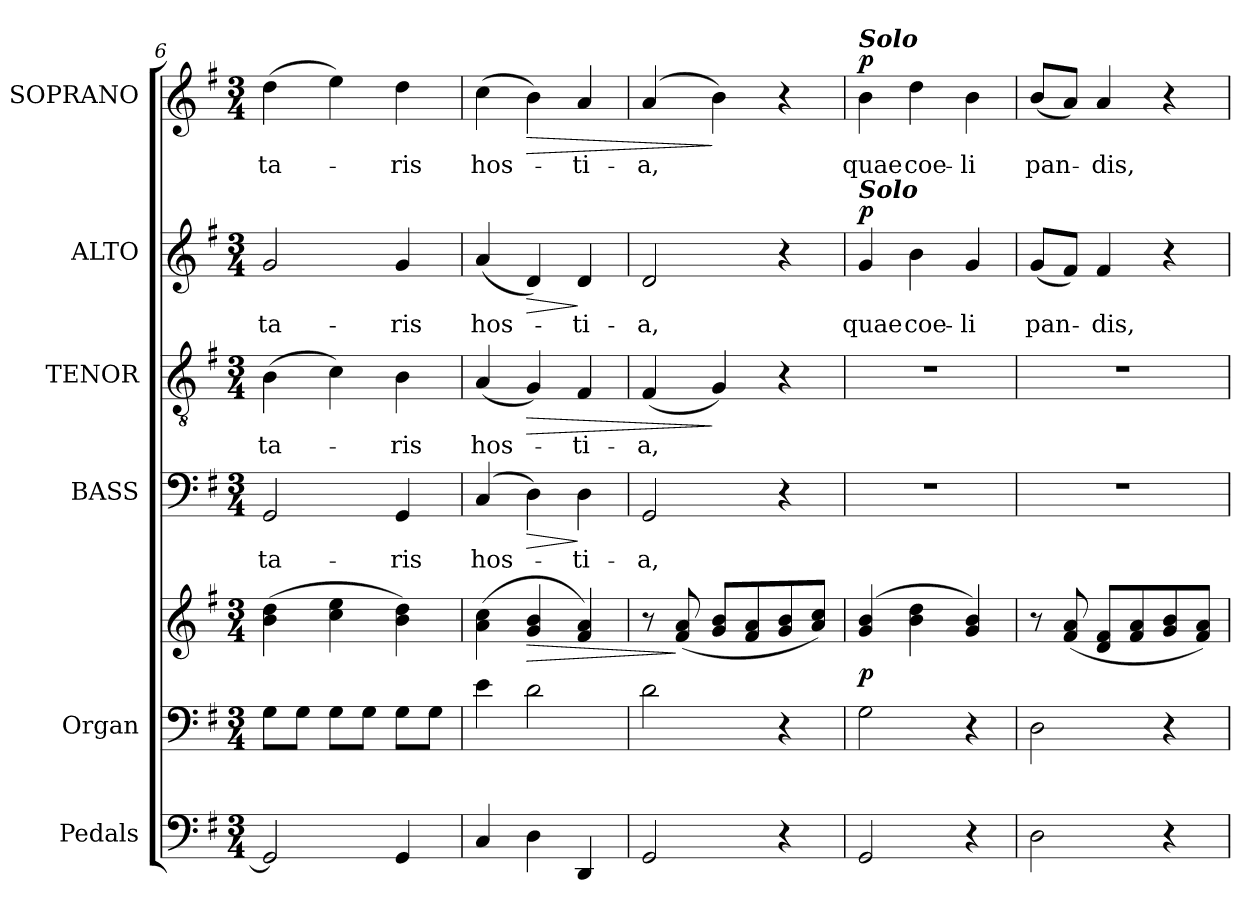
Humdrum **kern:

**kern	**kern	**kern	**dynam	**kern	**text	**dynam	**kern	**text	**dynam	**kern	**text	**dynam	**kern	**text	**dynam
*part6	*part5	*part5	*part5	*part4	*part4	*part4	*part3	*part3	*part3	*part2	*part2	*part2	*part1	*part1	*part1
*staff7	*staff6	*staff5	*staff5/6	*staff4	*staff4	*staff4	*staff3	*staff3	*staff3	*staff2	*staff2	*staff2	*staff1	*staff1	*staff1
*I"Pedals	*I"Organ	*	*	*I"BASS	*	*	*I"TENOR	*	*	*I"ALTO	*	*	*I"SOPRANO	*	*
*I'Ped.	*I'Org.	*	*	*I'B.	*	*	*I'T.	*	*	*I'A.	*	*	*I'S.	*	*
*clefF4	*clefF4	*clefG2	*	*clefF4	*	*	*clefGv2	*	*	*clefG2	*	*	*clefG2	*	*
*	*	*	*	*	*	*	*ITrd7c12	*	*	*	*	*	*	*	*
*k[f#]	*k[f#]	*k[f#]	*	*k[f#]	*	*	*k[f#]	*	*	*k[f#]	*	*	*k[f#]	*	*
*G:	*G:	*G:	*	*G:	*	*	*G:	*	*	*G:	*	*	*G:	*	*
*M3/4	*M3/4	*M3/4	*	*M3/4	*	*	*M3/4	*	*	*M3/4	*	*	*M3/4	*	*
=6	=6	=6	=6	=6	=6	=6	=6	=6	=6	=6	=6	=6	=6	=6	=6
!	!	!	!	!	!LO:LY:b:color=#000000	!	!	!	!	!	!	!	!	!	!
!	!	!	!	!	!	!	!	!LO:LY:b:color=#000000	!	!	!	!	!	!	!
!	!	!	!	!	!	!	!	!	!	!	!LO:LY:b:color=#000000	!	!	!	!
!	!	!	!	!	!	!	!	!	!	!	!	!	!	!LO:LY:b:color=#000000	!
2GGi/]	8Gi\L	(4bi\ 4ddi	.	2GGi/	-ta-	.	(4BBi\	-ta-	.	2gi/	-ta-	.	(4ddi\	-ta-	.
.	8Gi\J	.	.	.	.	.	.	.	.	.	.	.	.	.	.
.	8Gi\L	4cci\ 4eei	.	.	.	.	4Ci\)	.	.	.	.	.	4eei\)	.	.
.	8Gi\J	.	.	.	.	.	.	.	.	.	.	.	.	.	.
!	!	!	!	!	!LO:LY:b:color=#000000	!	!	!	!	!	!	!	!	!	!
!	!	!	!	!	!	!	!	!LO:LY:b:color=#000000	!	!	!	!	!	!	!
!	!	!	!	!	!	!	!	!	!	!	!LO:LY:b:color=#000000	!	!	!	!
!	!	!	!	!	!	!	!	!	!	!	!	!	!	!LO:LY:b:color=#000000	!
4GGi/	8Gi\L	4bi\ 4ddi)	.	4GGi/	-ris	.	4BBi\	-ris	.	4gi/	-ris	.	4ddi\	-ris	.
.	8Gi\J	.	.	.	.	.	.	.	.	.	.	.	.	.	.
=7	=7	=7	=7	=7	=7	=7	=7	=7	=7	=7	=7	=7	=7	=7	=7
!	!	!	!	!	!LO:LY:b:color=#000000	!	!	!	!	!	!	!	!	!	!
!	!	!	!	!	!	!	!	!LO:LY:b:color=#000000	!	!	!	!	!	!	!
!	!	!	!	!	!	!	!	!	!	!	!LO:LY:b:color=#000000	!	!	!	!
!	!	!	!	!	!	!	!	!	!	!	!	!	!	!LO:LY:b:color=#000000	!
4Ci/	4ei\	(4ai\ 4cci	.	(4Ci/	hos-	.	(4AAi/	hos-	.	(4ai/	hos-	.	(4cci\	hos-	.
!	!	!	!LO:HP:b	!	!	!LO:HP:b	!	!	!LO:HP:b	!	!	!LO:HP:b	!	!	!LO:HP:b
4Di\	2di\	4gi/ 4bi	>	4Di\)	.	>	4GGi/)	.	>	4di/)	.	>	4bi\)	.	>
!	!	!	!	!	!LO:LY:b:color=#000000	!	!	!	!	!	!	!	!	!	!
!	!	!	!	!	!	!	!	!LO:LY:b:color=#000000	!	!	!	!	!	!	!
!	!	!	!	!	!	!	!	!	!	!	!LO:LY:b:color=#000000	!	!	!	!
!	!	!	!	!	!	!	!	!	!	!	!	!	!	!LO:LY:b:color=#000000	!
4DDi/	.	4f#i/ 4ai)	.	4Di\	-ti-	]	4FF#i/	-ti-	.	4di/	-ti-	]	4ai/	-ti-	.
=8	=8	=8	=8	=8	=8	=8	=8	=8	=8	=8	=8	=8	=8	=8	=8
!	!	!	!	!	!LO:LY:b:color=#000000	!	!	!	!	!	!	!	!	!	!
!	!	!	!	!	!	!	!	!LO:LY:b:color=#000000	!	!	!	!	!	!	!
!	!	!	!	!	!	!	!	!	!	!	!LO:LY:b:color=#000000	!	!	!	!
!	!	!	!	!	!	!	!	!	!	!	!	!	!	!LO:LY:b:color=#000000	!
2GGi/	2di\	8r	.	2GGi/	-a,	.	(4FF#i/	-a,	.	2di/	-a,	.	(4ai/	-a,	.
.	.	(8f#i/ 8ai	]	.	.	.	.	.	.	.	.	.	.	.	.
.	.	8gi/ 8biL	.	.	.	.	4GGi/)	.	]	.	.	.	4bi\)	.	]
.	.	8f#i/ 8ai	.	.	.	.	.	.	.	.	.	.	.	.	.
4r	4r	8gi/ 8bi	.	4r	.	.	4r	.	.	4r	.	.	4r	.	.
.	.	8ai/ 8cciJ)	.	.	.	.	.	.	.	.	.	.	.	.	.
!!LO:LB:g=z
=9	=9	=9	=9	=9	=9	=9	=9	=9	=9	=9	=9	=9	=9	=9	=9
!	!	!	!	!LO:N:vis=1	!	!	!LO:N:vis=1	!	!	!	!	!	!	!	!
!	!	!	!	!	!	!	!	!	!	!	!LO:LY:b:color=#000000	!	!	!	!
!	!	!	!	!	!	!	!	!	!	!	!	!	!LO:TX:a:Bi:t=Solo	!	!
!	!	!	!	!	!	!	!	!	!	!LO:TX:a:Bi:t=Solo	!	!	!	!	!
!	!	!	!	!	!	!	!	!	!	!	!	!	!	!LO:LY:b:color=#000000	!
2GGi/	2Gi\	(4gi/ 4bi	p	2.r	.	.	2.r	.	.	4gi/	quae	p	4bi\	quae	p
!	!	!	!	!	!	!	!	!	!	!	!LO:LY:b:color=#000000	!	!	!	!
!	!	!	!	!	!	!	!	!	!	!	!	!	!	!LO:LY:b:color=#000000	!
.	.	4bi\ 4ddi	.	.	.	.	.	.	.	4bi\	coe-	.	4ddi\	coe-	.
!	!	!	!	!	!	!	!	!	!	!	!LO:LY:b:color=#000000	!	!	!	!
!	!	!	!	!	!	!	!	!	!	!	!	!	!	!LO:LY:b:color=#000000	!
4r	4r	4gi/ 4bi)	.	.	.	.	.	.	.	4gi/	-li	.	4bi\	-li	.
=10	=10	=10	=10	=10	=10	=10	=10	=10	=10	=10	=10	=10	=10	=10	=10
*	*	*^	*	*	*	*	*	*	*	*	*	*	*	*	*
!	!	!	!	!	!LO:N:vis=1	!	!	!LO:N:vis=1	!	!	!	!	!	!	!	!
!	!	!	!	!	!	!	!	!	!	!	!	!LO:LY:b:color=#000000	!	!	!	!
!	!	!	!	!	!	!	!	!	!	!	!	!	!	!	!LO:LY:b:color=#000000	!
2Di\	2Di\	8r	8ryy	.	2.r	.	.	2.r	.	.	(8gi/L	pan-	.	(8bi/L	pan-	.
.	.	(8f#i/ 8ai	2ryy	.	.	.	.	.	.	.	8f#i/J)	.	.	8ai/J)	.	.
!	!	!	!	!	!	!	!	!	!	!	!	!LO:LY:b:color=#000000	!	!	!	!
!	!	!	!	!	!	!	!	!	!	!	!	!	!	!	!LO:LY:b:color=#000000	!
.	.	8di/ 8f#iL	.	.	.	.	.	.	.	.	4f#i/	-dis,	.	4ai/	-dis,	.
.	.	8f#i/ 8ai	.	.	.	.	.	.	.	.	.	.	.	.	.	.
4r	4r	8gi/ 8bi	.	.	.	.	.	.	.	.	4r	.	.	4r	.	.
.	.	8f#i/ 8aiJ)	8ryy	.	.	.	.	.	.	.	.	.	.	.	.	.
*	*	*v	*v	*	*	*	*	*	*	*	*	*	*	*	*	*
=	=	=	=	=	=	=	=	=	=	=	=	=	=	=	=
*-	*-	*-	*-	*-	*-	*-	*-	*-	*-	*-	*-	*-	*-	*-	*-
